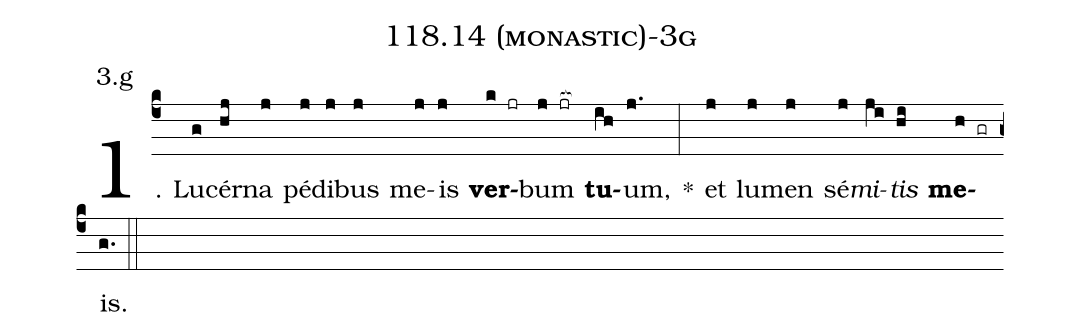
name: 118.14 (monastic)-3g;
annotation: 3.g;
%%
(c4)1. Lu(g)cér(hj)na(j) pé(j)di(j)bus(j) me(j)is(j) <b>ver</b>(k jr)bum(j jr[ocb:1{]) <b>tu</b>(ih[ocb:0}])um,(j.) *(:) et(j) lu(j)men(j) sé(j)<i>mi</i>(ji)<i>tis</i>(hi) <b>me</b>(h gr)is.(g.) (::)
